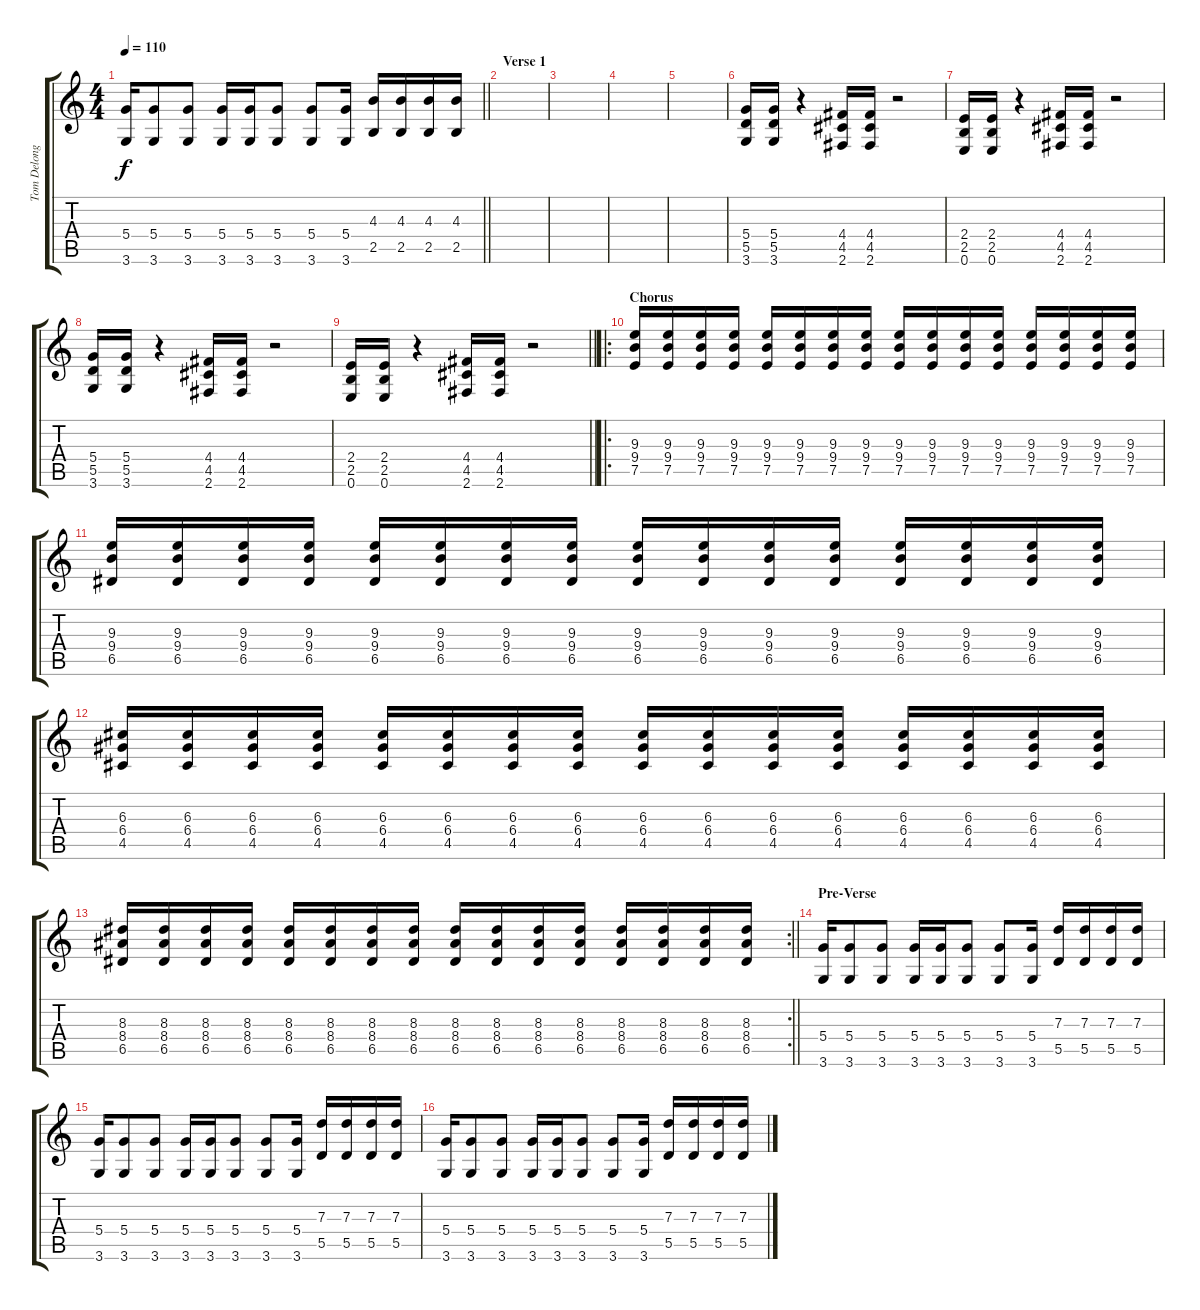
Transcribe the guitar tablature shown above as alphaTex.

\track ("Tom Delonge (Distortion)" "Tom Delong") {instrument distortionguitar}
\staff {score tabs}
\tuning (E4 B3 G3 D3 A2 E2) {hide}
\ts (4 4)
\tempo 110
\clef g2
\barLineRight lightlight
\ks c
(5.4 3.6).16{dy f} (5.4 3.6).8 (5.4 3.6).8 (5.4 3.6).16 (5.4 3.6).16 (5.4 3.6).8 (5.4 3.6).8 (5.4 3.6).16 (4.3 2.5).16 (4.3 2.5).16 (4.3 2.5).16 (4.3 2.5).16 |
\section ("" "Verse 1")
|
|
|
|
(5.4 5.5 3.6).16 (5.4 5.5 3.6).16 r.4 (4.4 4.5 2.6).16 (4.4 4.5 2.6).16 r.2 |
(2.4 2.5 0.6).16 (2.4 2.5 0.6).16 r.4 (4.4 4.5 2.6).16 (4.4 4.5 2.6).16 r.2 |
(5.4 5.5 3.6).16 (5.4 5.5 3.6).16 r.4 (4.4 4.5 2.6).16 (4.4 4.5 2.6).16 r.2 |
\barLineRight lightlight
(2.4 2.5 0.6).16 (2.4 2.5 0.6).16 r.4 (4.4 4.5 2.6).16 (4.4 4.5 2.6).16 r.2 |
\ro
\section ("" "Chorus")
(9.3 9.4 7.5).16 (9.3 9.4 7.5).16 (9.3 9.4 7.5).16 (9.3 9.4 7.5).16 (9.3 9.4 7.5).16 (9.3 9.4 7.5).16 (9.3 9.4 7.5).16 (9.3 9.4 7.5).16 (9.3 9.4 7.5).16 (9.3 9.4 7.5).16 (9.3 9.4 7.5).16 (9.3 9.4 7.5).16 (9.3 9.4 7.5).16 (9.3 9.4 7.5).16 (9.3 9.4 7.5).16 (9.3 9.4 7.5).16 |
(9.3 9.4 6.5).16 (9.3 9.4 6.5).16 (9.3 9.4 6.5).16 (9.3 9.4 6.5).16 (9.3 9.4 6.5).16 (9.3 9.4 6.5).16 (9.3 9.4 6.5).16 (9.3 9.4 6.5).16 (9.3 9.4 6.5).16 (9.3 9.4 6.5).16 (9.3 9.4 6.5).16 (9.3 9.4 6.5).16 (9.3 9.4 6.5).16 (9.3 9.4 6.5).16 (9.3 9.4 6.5).16 (9.3 9.4 6.5).16 |
(6.3 6.4 4.5).16 (6.3 6.4 4.5).16 (6.3 6.4 4.5).16 (6.3 6.4 4.5).16 (6.3 6.4 4.5).16 (6.3 6.4 4.5).16 (6.3 6.4 4.5).16 (6.3 6.4 4.5).16 (6.3 6.4 4.5).16 (6.3 6.4 4.5).16 (6.3 6.4 4.5).16 (6.3 6.4 4.5).16 (6.3 6.4 4.5).16 (6.3 6.4 4.5).16 (6.3 6.4 4.5).16 (6.3 6.4 4.5).16 |
\rc 2
\barLineRight lightlight
(8.3 8.4 6.5).16 (8.3 8.4 6.5).16 (8.3 8.4 6.5).16 (8.3 8.4 6.5).16 (8.3 8.4 6.5).16 (8.3 8.4 6.5).16 (8.3 8.4 6.5).16 (8.3 8.4 6.5).16 (8.3 8.4 6.5).16 (8.3 8.4 6.5).16 (8.3 8.4 6.5).16 (8.3 8.4 6.5).16 (8.3 8.4 6.5).16 (8.3 8.4 6.5).16 (8.3 8.4 6.5).16 (8.3 8.4 6.5).16 |
\section ("" "Pre-Verse ")
(5.4 3.6).16 (5.4 3.6).8 (5.4 3.6).8 (5.4 3.6).16 (5.4 3.6).16 (5.4 3.6).8 (5.4 3.6).8 (5.4 3.6).16 (7.3 5.5).16 (7.3 5.5).16 (7.3 5.5).16 (7.3 5.5).16 |
(5.4 3.6).16 (5.4 3.6).8 (5.4 3.6).8 (5.4 3.6).16 (5.4 3.6).16 (5.4 3.6).8 (5.4 3.6).8 (5.4 3.6).16 (7.3 5.5).16 (7.3 5.5).16 (7.3 5.5).16 (7.3 5.5).16 |
(5.4 3.6).16 (5.4 3.6).8 (5.4 3.6).8 (5.4 3.6).16 (5.4 3.6).16 (5.4 3.6).8 (5.4 3.6).8 (5.4 3.6).16 (7.3 5.5).16 (7.3 5.5).16 (7.3 5.5).16 (7.3 5.5).16
